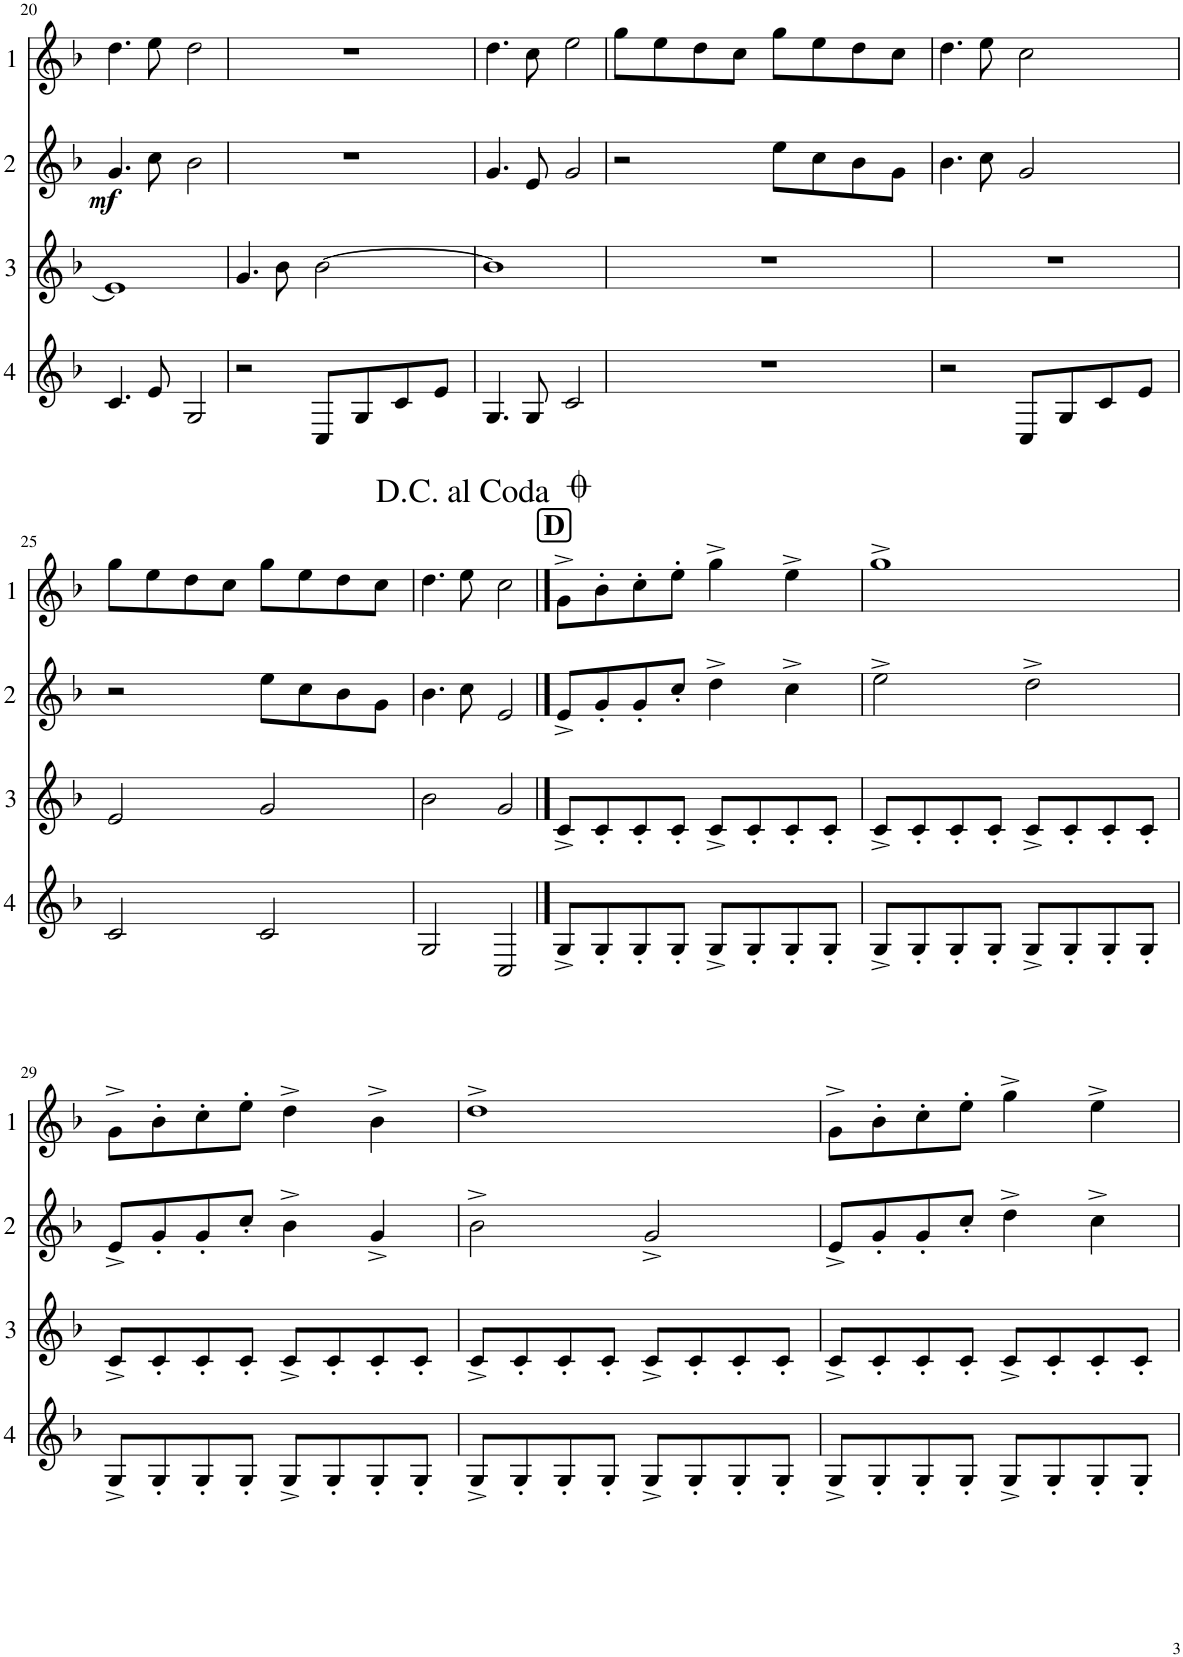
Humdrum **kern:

**kern	**kern	**kern	**dynam	**kern
*part4	*part3	*part2	*part2	*part1
*staff4	*staff3	*staff2	*staff2	*staff1
*I"Cor 4	*I"Cor 3	*I"Cor 2	*	*I"Cor 1
!!LO:PB:g=z
*clefG2	*clefG2	*clefG2	*	*clefG2
*Trd4c7	*Trd4c7	*Trd4c7	*	*Trd4c7
*k[b-]	*k[b-]	*k[b-]	*	*k[b-]
*M2/2	*M2/2	*M2/2	*	*M2/2
*met(c|)	*met(c|)	*met(c|)	*	*met(c|)
=20	=20	=20	=20	=20
!	!	!	!LO:DY:b	!
4.c/	1e]	4.g/	mf	4.dd\
8e/	.	8cc\	.	8ee\
2G/	.	2b-\	.	2dd\
=21	=21	=21	=21	=21
2r	4.g/	1r	.	1r
.	8b-\	.	.	.
8C/L	[2b-\	.	.	.
8G/	.	.	.	.
8c/	.	.	.	.
8e/J	.	.	.	.
=22	=22	=22	=22	=22
4.G/	1b-]	4.g/	.	4.dd\
8G/	.	8e/	.	8cc\
2c/	.	2g/	.	2ee\
=23	=23	=23	=23	=23
1r	1r	2r	.	8gg\L
.	.	.	.	8ee\
.	.	.	.	8dd\
.	.	.	.	8cc\J
.	.	8ee\L	.	8gg\L
.	.	8cc\	.	8ee\
.	.	8b-\	.	8dd\
.	.	8g\J	.	8cc\J
=24	=24	=24	=24	=24
2r	1r	4.b-\	.	4.dd\
.	.	8cc\	.	8ee\
8C/L	.	2g/	.	2cc\
8G/	.	.	.	.
8c/	.	.	.	.
8e/J	.	.	.	.
!!LO:LB:g=z
=25	=25	=25	=25	=25
2c/	2e/	2r	.	8gg\L
.	.	.	.	8ee\
.	.	.	.	8dd\
.	.	.	.	8cc\J
2c/	2g/	8ee\L	.	8gg\L
.	.	8cc\	.	8ee\
.	.	8b-\	.	8dd\
.	.	8g\J	.	8cc\J
=26	=26	=26	=26	=26
2G/	2b-\	4.b-\	.	4.dd\
.	.	8cc\	.	8ee\
2C/	2g/	2e/	.	2cc\
!!LO:REH:place=s1:a:B:cj:fs=14:t=D
==27	==27	==27	==27	==27
8G^/L	8c^/L	8e^/L	.	8g^\L
8G'/	8c'/	8g'/	.	8b-'\
8G'/	8c'/	8g'/	.	8cc'\
8G'/J	8c'/J	8cc'/J	.	8ee'\J
8G^/L	8c^/L	4dd^\	.	4gg^\
8G'/	8c'/	.	.	.
8G'/	8c'/	4cc^\	.	4ee^\
8G'/J	8c'/J	.	.	.
=28	=28	=28	=28	=28
8G^/L	8c^/L	2ee^\	.	1gg^
8G'/	8c'/	.	.	.
8G'/	8c'/	.	.	.
8G'/J	8c'/J	.	.	.
8G^/L	8c^/L	2dd^\	.	.
8G'/	8c'/	.	.	.
8G'/	8c'/	.	.	.
8G'/J	8c'/J	.	.	.
!!LO:LB:g=z
=29	=29	=29	=29	=29
8G^/L	8c^/L	8e^/L	.	8g^\L
8G'/	8c'/	8g'/	.	8b-'\
8G'/	8c'/	8g'/	.	8cc'\
8G'/J	8c'/J	8cc'/J	.	8ee'\J
8G^/L	8c^/L	4b-^\	.	4dd^\
8G'/	8c'/	.	.	.
8G'/	8c'/	4g^/	.	4b-^\
8G'/J	8c'/J	.	.	.
=30	=30	=30	=30	=30
8G^/L	8c^/L	2b-^\	.	1dd^
8G'/	8c'/	.	.	.
8G'/	8c'/	.	.	.
8G'/J	8c'/J	.	.	.
8G^/L	8c^/L	2g^/	.	.
8G'/	8c'/	.	.	.
8G'/	8c'/	.	.	.
8G'/J	8c'/J	.	.	.
=31	=31	=31	=31	=31
8G^/L	8c^/L	8e^/L	.	8g^\L
8G'/	8c'/	8g'/	.	8b-'\
8G'/	8c'/	8g'/	.	8cc'\
8G'/J	8c'/J	8cc'/J	.	8ee'\J
8G^/L	8c^/L	4dd^\	.	4gg^\
8G'/	8c'/	.	.	.
8G'/	8c'/	4cc^\	.	4ee^\
8G'/J	8c'/J	.	.	.
=	=	=	=	=
*-	*-	*-	*-	*-
